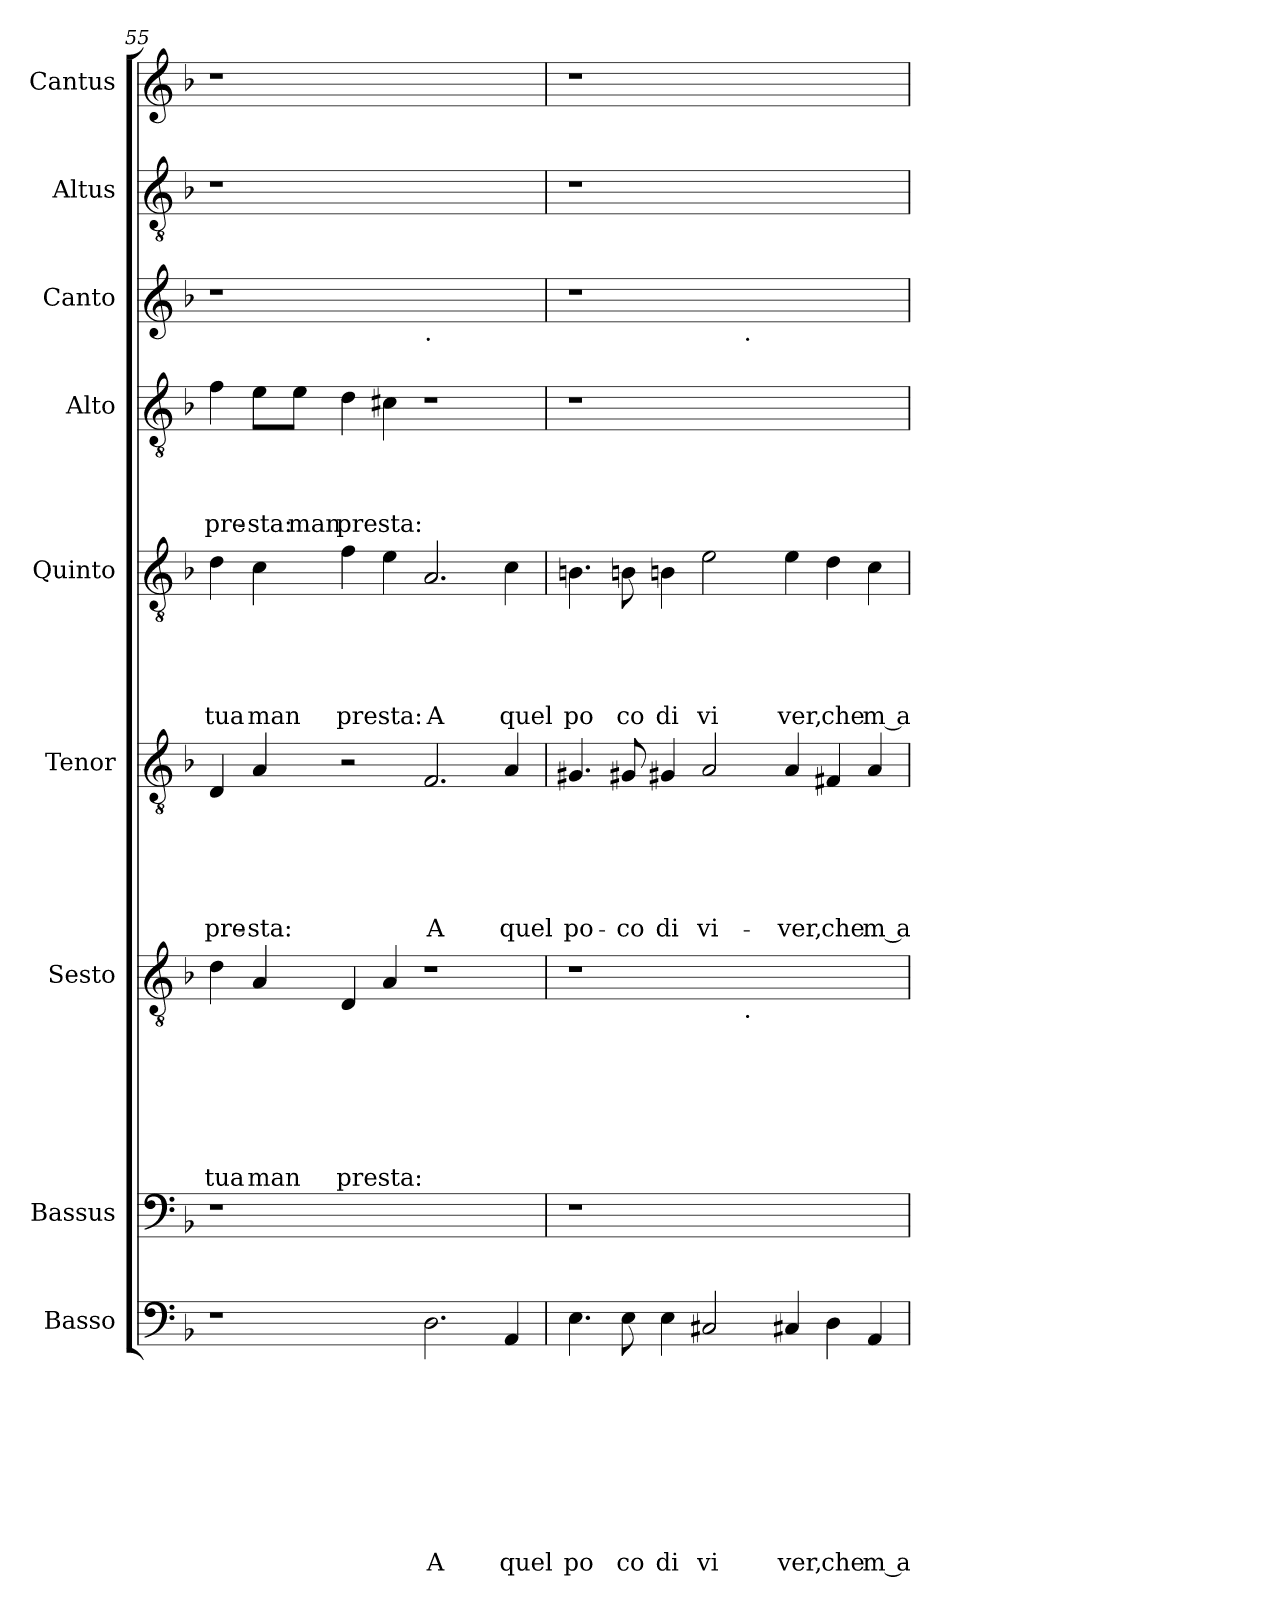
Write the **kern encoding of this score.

**kern	**text	**text	**text	**text	**text	**text	**text	**text	**text	**kern	**kern	**text	**text	**text	**text	**text	**text	**text	**kern	**text	**text	**text	**text	**text	**text	**kern	**text	**text	**text	**text	**text	**kern	**text	**text	**text	**text	**kern	**kern	**kern
*part9	*part9	*part9	*part9	*part9	*part9	*part9	*part9	*part9	*part9	*part8	*part7	*part7	*part7	*part7	*part7	*part7	*part7	*part7	*part6	*part6	*part6	*part6	*part6	*part6	*part6	*part5	*part5	*part5	*part5	*part5	*part5	*part4	*part4	*part4	*part4	*part4	*part3	*part2	*part1
*staff9	*staff9	*staff9	*staff9	*staff9	*staff9	*staff9	*staff9	*staff9	*staff9	*staff8	*staff7	*staff7	*staff7	*staff7	*staff7	*staff7	*staff7	*staff7	*staff6	*staff6	*staff6	*staff6	*staff6	*staff6	*staff6	*staff5	*staff5	*staff5	*staff5	*staff5	*staff5	*staff4	*staff4	*staff4	*staff4	*staff4	*staff3	*staff2	*staff1
*I"Basso	*	*	*	*	*	*	*	*	*	*I"Bassus	*I"Sesto	*	*	*	*	*	*	*	*I"Tenor	*	*	*	*	*	*	*I"Quinto	*	*	*	*	*	*I"Alto	*	*	*	*	*I"Canto	*I"Altus	*I"Cantus
*	*	*	*	*	*	*	*	*	*	*	*I'Sesto	*	*	*	*	*	*	*	*I'Tenor	*	*	*	*	*	*	*I'Quinto	*	*	*	*	*	*I'Alto	*	*	*	*	*I'Canto	*I'Altus	*I'Cantus
*clefF4	*	*	*	*	*	*	*	*	*	*clefF4	*clefGv2	*	*	*	*	*	*	*	*clefGv2	*	*	*	*	*	*	*clefGv2	*	*	*	*	*	*clefGv2	*	*	*	*	*clefG2	*clefGv2	*clefG2
*k[b-]	*	*	*	*	*	*	*	*	*	*k[b-]	*k[b-]	*	*	*	*	*	*	*	*k[b-]	*	*	*	*	*	*	*k[b-]	*	*	*	*	*	*k[b-]	*	*	*	*	*k[b-]	*k[b-]	*k[b-]
*F:	*	*	*	*	*	*	*	*	*	*F:	*F:	*	*	*	*	*	*	*	*F:	*	*	*	*	*	*	*F:	*	*	*	*	*	*F:	*	*	*	*	*F:	*F:	*F:
=55	=55	=55	=55	=55	=55	=55	=55	=55	=55	=55	=55	=55	=55	=55	=55	=55	=55	=55	=55	=55	=55	=55	=55	=55	=55	=55	=55	=55	=55	=55	=55	=55	=55	=55	=55	=55	=55	=55	=55
!	!	!	!	!	!	!	!	!	!	!	!	!	!	!	!	!	!	!LO:LY:b	!	!	!	!	!	!	!LO:LY:b	!	!	!	!	!	!LO:LY:b	!	!	!	!	!LO:LY:b	!	!	!
1r	.	.	.	.	.	.	.	.	.	1r	4d\	.	.	.	.	.	.	tua	4D/	.	.	.	.	.	pre-	4d\	.	.	.	.	tua	4f\	.	.	.	pre-	1r	1r	1r
!	!	!	!	!	!	!	!	!	!	!	!	!	!	!	!	!	!	!LO:LY:b	!	!	!	!	!	!	!LO:LY:b	!	!	!	!	!	!LO:LY:b	!	!	!	!	!LO:LY:b	!	!	!
.	.	.	.	.	.	.	.	.	.	.	4A/	.	.	.	.	.	.	man	4A/	.	.	.	.	.	-sta:	4c\	.	.	.	.	man	8e\L	.	.	.	-sta:	.	.	.
!	!	!	!	!	!	!	!	!	!	!	!	!	!	!	!	!	!	!	!	!	!	!	!	!	!	!	!	!	!	!	!	!	!	!	!	!LO:LY:b	!	!	!
.	.	.	.	.	.	.	.	.	.	.	.	.	.	.	.	.	.	.	.	.	.	.	.	.	.	.	.	.	.	.	.	8e\J	.	.	.	man	.	.	.
!	!	!	!	!	!	!	!	!	!	!	!	!	!	!	!	!	!	!LO:LY:b	!	!	!	!	!	!	!	!	!	!	!	!	!LO:LY:b	!	!	!	!	!LO:LY:b	!	!	!
.	.	.	.	.	.	.	.	.	.	.	4D/	.	.	.	.	.	.	presta:	2r	.	.	.	.	.	.	4f\	.	.	.	.	presta:	4d\	.	.	.	presta:	.	.	.
.	.	.	.	.	.	.	.	.	.	.	4A/	.	.	.	.	.	.	.	.	.	.	.	.	.	.	4e\	.	.	.	.	.	4c#X\	.	.	.	.	.	.	.
!	!	!	!	!	!	!	!	!	!	!	!	!	!	!	!	!	!	!	!	!	!	!	!	!	!	!	!	!	!	!	!	!	!	!	!	!	!LO:TX:b:t=.	!	!
!	!	!	!	!	!	!	!	!	!LO:LY:b	!	!	!	!	!	!	!	!	!	!	!	!	!	!	!	!LO:LY:b	!	!	!	!	!	!LO:LY:b	!	!	!	!	!	!	!	!
2.D\	.	.	.	.	.	.	.	.	A	1ryy	1r	.	.	.	.	.	.	.	2.F/	.	.	.	.	.	A	2.A/	.	.	.	.	A	1r	.	.	.	.	1ryy	1ryy	1ryy
!	!	!	!	!	!	!	!	!	!LO:LY:b	!	!	!	!	!	!	!	!	!	!	!	!	!	!	!	!LO:LY:b	!	!	!	!	!	!LO:LY:b	!	!	!	!	!	!	!	!
4AA/	.	.	.	.	.	.	.	.	quel	.	.	.	.	.	.	.	.	.	4A/	.	.	.	.	.	quel	4c\	.	.	.	.	quel	.	.	.	.	.	.	.	.
=56	=56	=56	=56	=56	=56	=56	=56	=56	=56	=56	=56	=56	=56	=56	=56	=56	=56	=56	=56	=56	=56	=56	=56	=56	=56	=56	=56	=56	=56	=56	=56	=56	=56	=56	=56	=56	=56	=56	=56
!	!	!	!	!	!	!	!	!	!LO:LY:b	!	!	!	!	!	!	!	!	!	!	!	!	!	!	!	!LO:LY:b	!	!	!	!	!	!LO:LY:b	!	!	!	!	!	!	!	!
4.E\	.	.	.	.	.	.	.	.	po	1r	1r	.	.	.	.	.	.	.	4.G#X/	.	.	.	.	.	po-	4.Bn\	.	.	.	.	po	1r	.	.	.	.	1r	1r	1r
!	!	!	!	!	!	!	!	!	!LO:LY:b	!	!	!	!	!	!	!	!	!	!	!	!	!	!	!	!LO:LY:b	!	!	!	!	!	!LO:LY:b	!	!	!	!	!	!	!	!
8E\	.	.	.	.	.	.	.	.	co	.	.	.	.	.	.	.	.	.	8G#X/	.	.	.	.	.	-co	8Bn\	.	.	.	.	co	.	.	.	.	.	.	.	.
!	!	!	!	!	!	!	!	!	!LO:LY:b	!	!	!	!	!	!	!	!	!	!	!	!	!	!	!	!LO:LY:b	!	!	!	!	!	!LO:LY:b	!	!	!	!	!	!	!	!
4E\	.	.	.	.	.	.	.	.	di	.	.	.	.	.	.	.	.	.	4G#X/	.	.	.	.	.	di	4Bn\	.	.	.	.	di	.	.	.	.	.	.	.	.
!	!	!	!	!	!	!	!	!	!LO:LY:b	!	!	!	!	!	!	!	!	!	!	!	!	!	!	!	!LO:LY:b	!	!	!	!	!	!LO:LY:b	!	!	!	!	!	!	!	!
2C#X/	.	.	.	.	.	.	.	.	vi	.	.	.	.	.	.	.	.	.	2A/	.	.	.	.	.	vi-	2e\	.	.	.	.	vi	.	.	.	.	.	.	.	.
!	!	!	!	!	!	!	!	!	!	!	!	!	!	!	!	!	!	!	!	!	!	!	!	!	!	!	!	!	!	!	!	!	!	!	!	!	!LO:TX:b:t=.	!	!
!	!	!	!	!	!	!	!	!	!	!	!LO:TX:b:t=.	!	!	!	!	!	!	!	!	!	!	!	!	!	!	!	!	!	!	!	!	!	!	!	!	!	!	!	!
.	.	.	.	.	.	.	.	.	.	1ryy	1ryy	.	.	.	.	.	.	.	.	.	.	.	.	.	.	.	.	.	.	.	.	1ryy	.	.	.	.	1ryy	1ryy	1ryy
!	!	!	!	!	!	!	!	!	!LO:LY:b	!	!	!	!	!	!	!	!	!	!	!	!	!	!	!	!LO:LY:b	!	!	!	!	!	!LO:LY:b	!	!	!	!	!	!	!	!
4C#X/	.	.	.	.	.	.	.	.	ver,	.	.	.	.	.	.	.	.	.	4A/	.	.	.	.	.	-ver,	4e\	.	.	.	.	ver,	.	.	.	.	.	.	.	.
!	!	!	!	!	!	!	!	!	!LO:LY:b	!	!	!	!	!	!	!	!	!	!	!	!	!	!	!	!LO:LY:b	!	!	!	!	!	!LO:LY:b	!	!	!	!	!	!	!	!
4D\	.	.	.	.	.	.	.	.	che	.	.	.	.	.	.	.	.	.	4F#X/	.	.	.	.	.	che	4d\	.	.	.	.	che	.	.	.	.	.	.	.	.
!	!	!	!	!	!	!	!	!	!LO:LY:b:rj	!	!	!	!	!	!	!	!	!	!	!	!	!	!	!	!LO:LY:b:rj	!	!	!	!	!	!LO:LY:b:rj	!	!	!	!	!	!	!	!
4AA/	.	.	.	.	.	.	.	.	m a	.	.	.	.	.	.	.	.	.	4A/	.	.	.	.	.	m a-	4c\	.	.	.	.	m a	.	.	.	.	.	.	.	.
=	=	=	=	=	=	=	=	=	=	=	=	=	=	=	=	=	=	=	=	=	=	=	=	=	=	=	=	=	=	=	=	=	=	=	=	=	=	=	=
*-	*-	*-	*-	*-	*-	*-	*-	*-	*-	*-	*-	*-	*-	*-	*-	*-	*-	*-	*-	*-	*-	*-	*-	*-	*-	*-	*-	*-	*-	*-	*-	*-	*-	*-	*-	*-	*-	*-	*-
